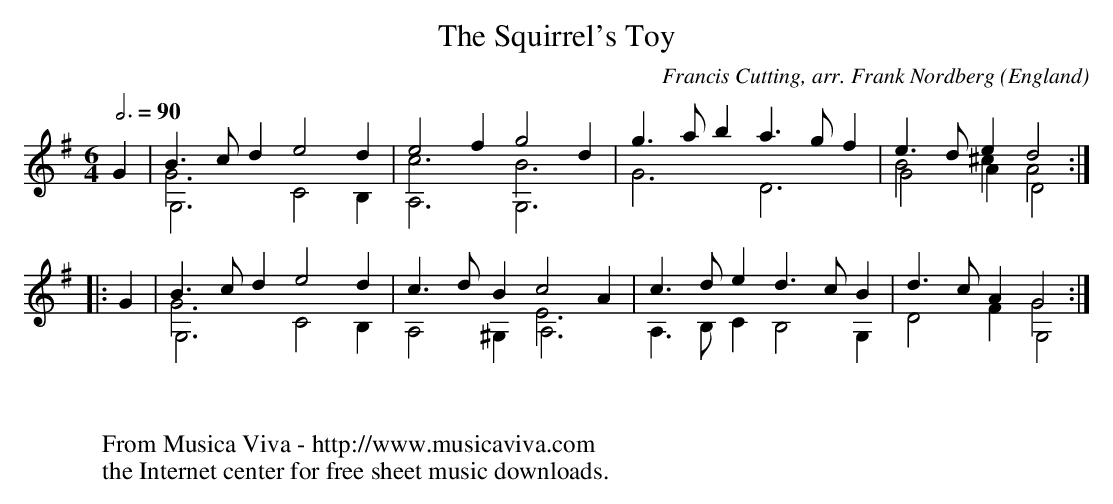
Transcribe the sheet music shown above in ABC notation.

X:1
T:The Squirrel's Toy
C:Francis Cutting, arr. Frank Nordberg
O:England
V:1 Program 1 24 up %Classical guitar
V:2 Program 1 24 merge down %Classical guitar
V:3 Program 1 24 merge %Classical guitar
M:6/4
L:1/4
Q:3/4=90
K:G -8va % Bb with capo on third fret
V:1
G|B3/c/d e2d|e2f g2d|g3/a/b a3/g/f|e3/d/e d2:|
V:2
x|G3 x3|c3 B3|x6|B2^c A2:|
V:3
x|G,3 C2B,|A,3 G,3|G3 D3|G2A D2:|
V:1
|:G|B3/c/d e2d|c3/d/B c2A|c3/d/e d3/c/B|d3/c/A G2:|
V:2
|:x|G3 x3|x3 E3|x6|x3 G2:|
V:3
|:x|G,3 C2B,|A,2^G, A,3|A,3/B,/C B,2G,|D2F G,2:|
W:
W:
W:  From Musica Viva - http://www.musicaviva.com
W:  the Internet center for free sheet music downloads.
